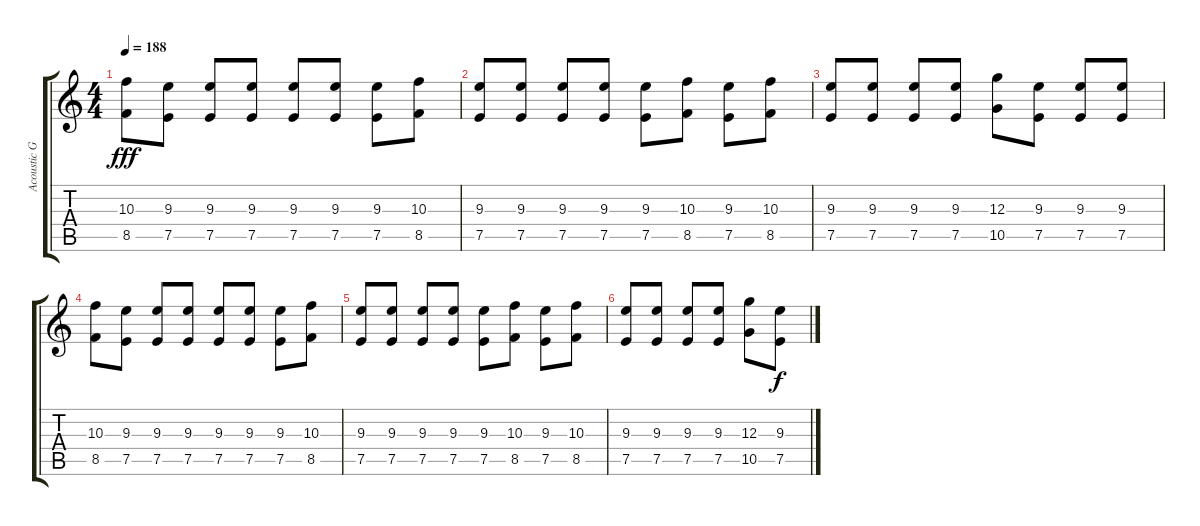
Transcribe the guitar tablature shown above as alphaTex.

\track ("Acoustic Guitar" "Acoustic G") {instrument acousticguitarnylon}
\staff {score tabs}
\tuning (E4 B3 G3 D3 A2 E2) {hide}
\ts (4 4)
\tempo 188
\clef g2
\ks c
(10.3 8.5).8{dy fff} (9.3 7.5).8 (9.3 7.5).8 (9.3 7.5).8 (9.3 7.5).8 (9.3 7.5).8 (9.3 7.5).8 (10.3 8.5).8 |
(9.3 7.5).8 (9.3 7.5).8 (9.3 7.5).8 (9.3 7.5).8 (9.3 7.5).8 (10.3 8.5).8 (9.3 7.5).8 (10.3 8.5).8 |
(9.3 7.5).8 (9.3 7.5).8 (9.3 7.5).8 (9.3 7.5).8 (12.3 10.5).8 (9.3 7.5).8 (9.3 7.5).8 (9.3 7.5).8 |
(10.3 8.5).8 (9.3 7.5).8 (9.3 7.5).8 (9.3 7.5).8 (9.3 7.5).8 (9.3 7.5).8 (9.3 7.5).8 (10.3 8.5).8 |
(9.3 7.5).8 (9.3 7.5).8 (9.3 7.5).8 (9.3 7.5).8 (9.3 7.5).8 (10.3 8.5).8 (9.3 7.5).8 (10.3 8.5).8 |
(9.3 7.5).8 (9.3 7.5).8 (9.3 7.5).8 (9.3 7.5).8 (12.3 10.5).8 (9.3 7.5).8{dy f}
